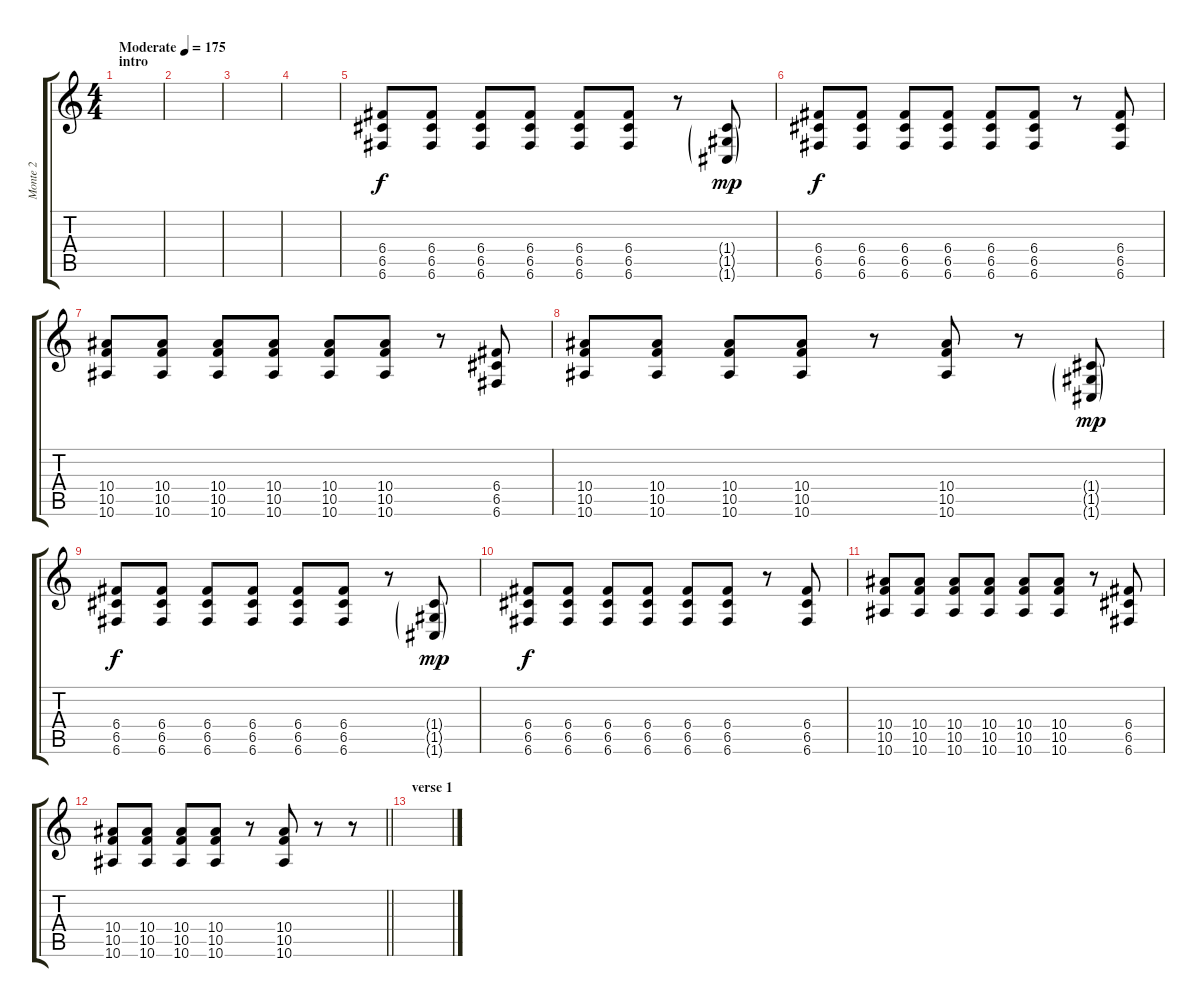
\track ("Monte 2" "Monte 2") {instrument overdrivenguitar}
\staff {score tabs}
\tuning (D4 A3 F3 C3 G2 C2) {hide}
\ts (4 4)
\section ("" "intro")
\tempo (175 "Moderate")
\clef g2
\ks c
|
|
|
|
(6.4 6.5 6.6).8 (6.4 6.5 6.6).8 (6.4 6.5 6.6).8 (6.4 6.5 6.6).8 (6.4 6.5 6.6).8 (6.4 6.5 6.6).8 r.8 (1.4{g} 1.5{g} 1.6{g}).8{dy mp} |
(6.4 6.5 6.6).8{dy f} (6.4 6.5 6.6).8 (6.4 6.5 6.6).8 (6.4 6.5 6.6).8 (6.4 6.5 6.6).8 (6.4 6.5 6.6).8 r.8 (6.4 6.5 6.6).8 |
(10.4 10.5 10.6).8 (10.4 10.5 10.6).8 (10.4 10.5 10.6).8 (10.4 10.5 10.6).8 (10.4 10.5 10.6).8 (10.4 10.5 10.6).8 r.8 (6.4 6.5 6.6).8 |
(10.4 10.5 10.6).8 (10.4 10.5 10.6).8 (10.4 10.5 10.6).8 (10.4 10.5 10.6).8 r.8 (10.4 10.5 10.6).8 r.8 (1.4{g} 1.5{g} 1.6{g}).8{dy mp} |
(6.4 6.5 6.6).8{dy f} (6.4 6.5 6.6).8 (6.4 6.5 6.6).8 (6.4 6.5 6.6).8 (6.4 6.5 6.6).8 (6.4 6.5 6.6).8 r.8 (1.4{g} 1.5{g} 1.6{g}).8{dy mp} |
(6.4 6.5 6.6).8{dy f} (6.4 6.5 6.6).8 (6.4 6.5 6.6).8 (6.4 6.5 6.6).8 (6.4 6.5 6.6).8 (6.4 6.5 6.6).8 r.8 (6.4 6.5 6.6).8 |
(10.4 10.5 10.6).8 (10.4 10.5 10.6).8 (10.4 10.5 10.6).8 (10.4 10.5 10.6).8 (10.4 10.5 10.6).8 (10.4 10.5 10.6).8 r.8 (6.4 6.5 6.6).8 |
\barLineRight lightlight
(10.4 10.5 10.6).8 (10.4 10.5 10.6).8 (10.4 10.5 10.6).8 (10.4 10.5 10.6).8 r.8 (10.4 10.5 10.6).8 r.8 r.8 |
\section ("" "verse 1")
